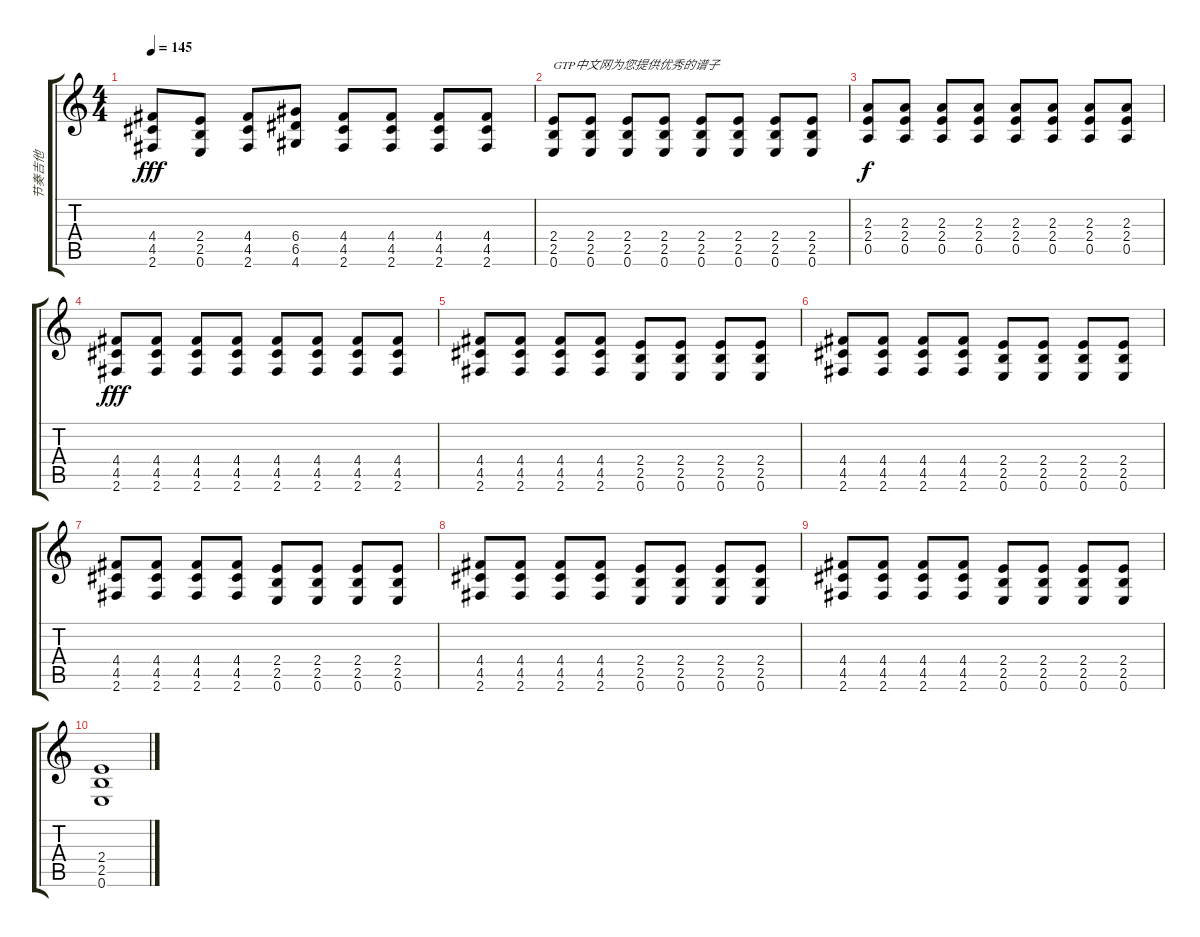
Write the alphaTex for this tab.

\track ("节奏吉他" "节奏吉他") {instrument distortionguitar}
\staff {score tabs}
\tuning (E4 B3 G3 D3 A2 E2) {hide}
\ts (4 4)
\tempo 145
\clef g2
\ks c
(4.4 4.5 2.6).8{dy fff} (2.4 2.5 0.6).8 (4.4 4.5 2.6).8 (6.4 6.5 4.6).8 (4.4 4.5 2.6).8 (4.4 4.5 2.6).8 (4.4 4.5 2.6).8 (4.4 4.5 2.6).8 |
(2.4 2.5 0.6).8{txt "GTP中文网为您提供优秀的谱子"} (2.4 2.5 0.6).8 (2.4 2.5 0.6).8 (2.4 2.5 0.6).8 (2.4 2.5 0.6).8 (2.4 2.5 0.6).8 (2.4 2.5 0.6).8 (2.4 2.5 0.6).8 |
(2.3 2.4 0.5).8{dy f} (2.3 2.4 0.5).8 (2.3 2.4 0.5).8 (2.3 2.4 0.5).8 (2.3 2.4 0.5).8 (2.3 2.4 0.5).8 (2.3 2.4 0.5).8 (2.3 2.4 0.5).8 |
(4.4 4.5 2.6).8{dy fff} (4.4 4.5 2.6).8 (4.4 4.5 2.6).8 (4.4 4.5 2.6).8 (4.4 4.5 2.6).8 (4.4 4.5 2.6).8 (4.4 4.5 2.6).8 (4.4 4.5 2.6).8 |
(4.4 4.5 2.6).8 (4.4 4.5 2.6).8 (4.4 4.5 2.6).8 (4.4 4.5 2.6).8 (2.4 2.5 0.6).8 (2.4 2.5 0.6).8 (2.4 2.5 0.6).8 (2.4 2.5 0.6).8 |
(4.4 4.5 2.6).8 (4.4 4.5 2.6).8 (4.4 4.5 2.6).8 (4.4 4.5 2.6).8 (2.4 2.5 0.6).8 (2.4 2.5 0.6).8 (2.4 2.5 0.6).8 (2.4 2.5 0.6).8 |
(4.4 4.5 2.6).8 (4.4 4.5 2.6).8 (4.4 4.5 2.6).8 (4.4 4.5 2.6).8 (2.4 2.5 0.6).8 (2.4 2.5 0.6).8 (2.4 2.5 0.6).8 (2.4 2.5 0.6).8 |
(4.4 4.5 2.6).8 (4.4 4.5 2.6).8 (4.4 4.5 2.6).8 (4.4 4.5 2.6).8 (2.4 2.5 0.6).8 (2.4 2.5 0.6).8 (2.4 2.5 0.6).8 (2.4 2.5 0.6).8 |
(4.4 4.5 2.6).8 (4.4 4.5 2.6).8 (4.4 4.5 2.6).8 (4.4 4.5 2.6).8 (2.4 2.5 0.6).8 (2.4 2.5 0.6).8 (2.4 2.5 0.6).8 (2.4 2.5 0.6).8 |
(2.4 2.5 0.6).1
